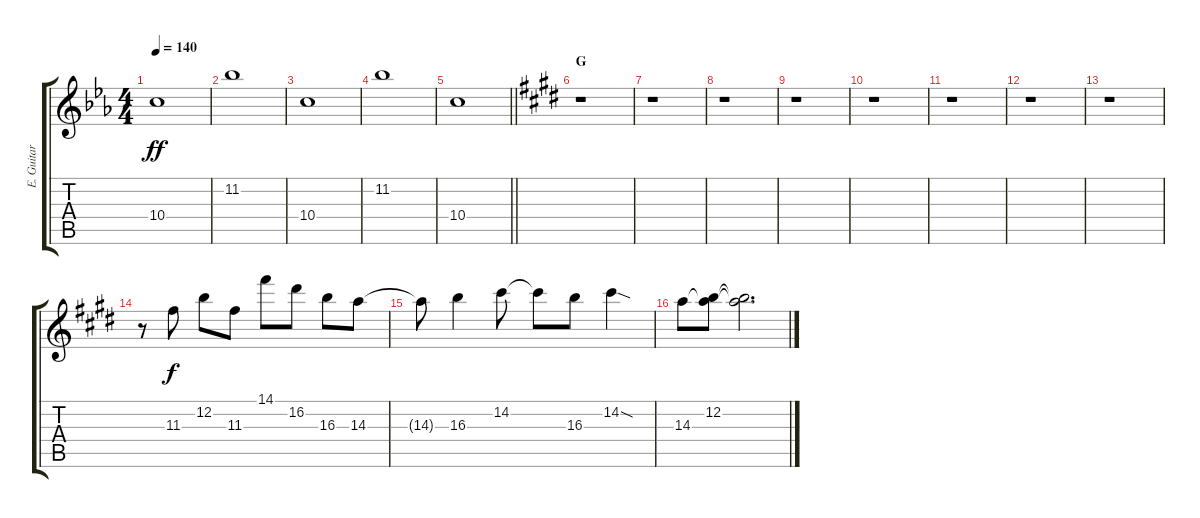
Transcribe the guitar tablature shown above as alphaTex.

\track ("E. Guitar I" "E. Guitar ") {instrument overdrivenguitar}
\staff {score tabs}
\tuning (E4 B3 G3 D3 A2 E2) {hide}
\ts (4 4)
\tempo 140
\clef g2
\ks eb
10.4.1{dy ff} |
11.2.1 |
10.4.1 |
11.2.1 |
\barLineRight lightlight
10.4.1 |
\section ("" "G")
\ks e
r.1 |
r.1 |
r.1 |
r.1 |
r.1 |
r.1 |
r.1 |
r.1 |
r.8 11.3.8{dy f} 12.2.8 11.3.8 14.1.8 16.2.8 16.3.8 14.3.8 |
14.3{t}.8 16.3.4 14.2.8 14.2{t}.8 16.3.8 14.2{sod}.4 |
14.3.8 (12.2 14.3{t}).8 (12.2{t} 14.3{t}).2{d}
